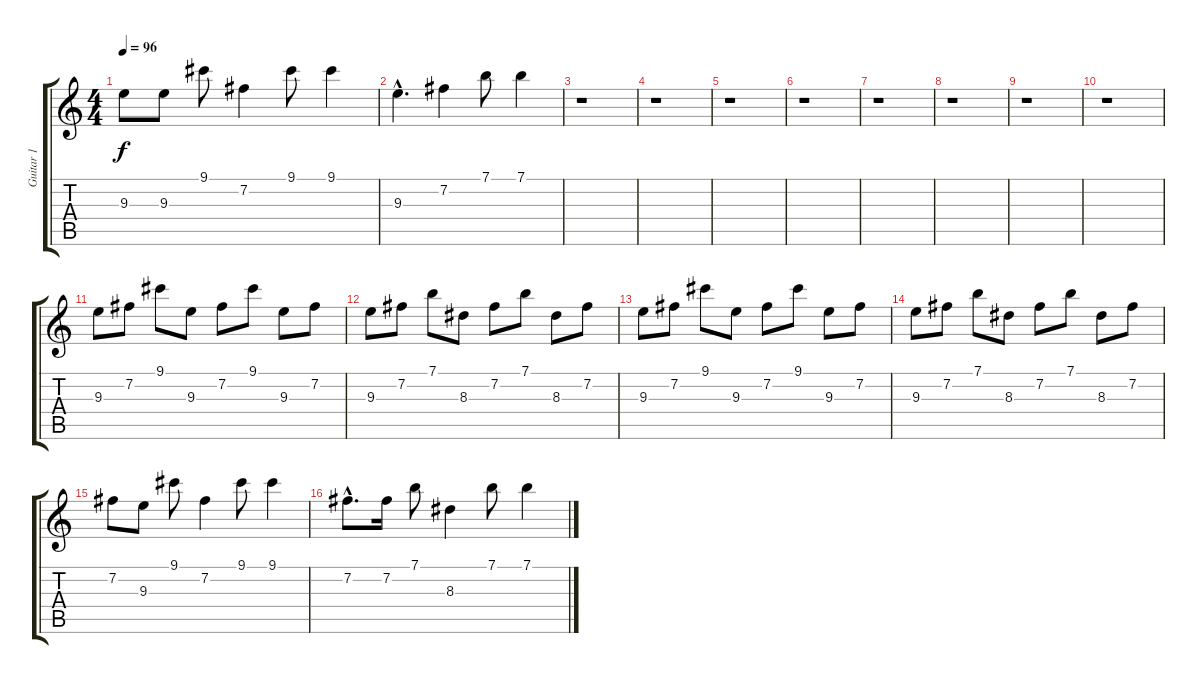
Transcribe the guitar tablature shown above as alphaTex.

\track ("Guitar 1" "Guitar 1") {instrument acousticguitarnylon}
\staff {score tabs}
\tuning (E4 B3 G3 D3 A2 E2) {hide}
\ts (4 4)
\tempo 96
\clef g2
\ks c
9.3.8{dy f} 9.3.8 9.1.8 7.2.4 9.1.8 9.1.4 |
9.3{hac}.4{d} 7.2.4 7.1.8 7.1.4 |
r.1 |
r.1 |
r.1 |
r.1 |
r.1 |
r.1 |
r.1 |
r.1 |
9.3.8 7.2.8 9.1.8 9.3.8 7.2.8 9.1.8 9.3.8 7.2.8 |
9.3.8 7.2.8 7.1.8 8.3.8 7.2.8 7.1.8 8.3.8 7.2.8 |
9.3.8 7.2.8 9.1.8 9.3.8 7.2.8 9.1.8 9.3.8 7.2.8 |
9.3.8 7.2.8 7.1.8 8.3.8 7.2.8 7.1.8 8.3.8 7.2.8 |
7.2.8 9.3.8 9.1.8 7.2.4 9.1.8 9.1.4 |
7.2{hac}.8{d} 7.2.16 7.1.8 8.3.4 7.1.8 7.1.4
